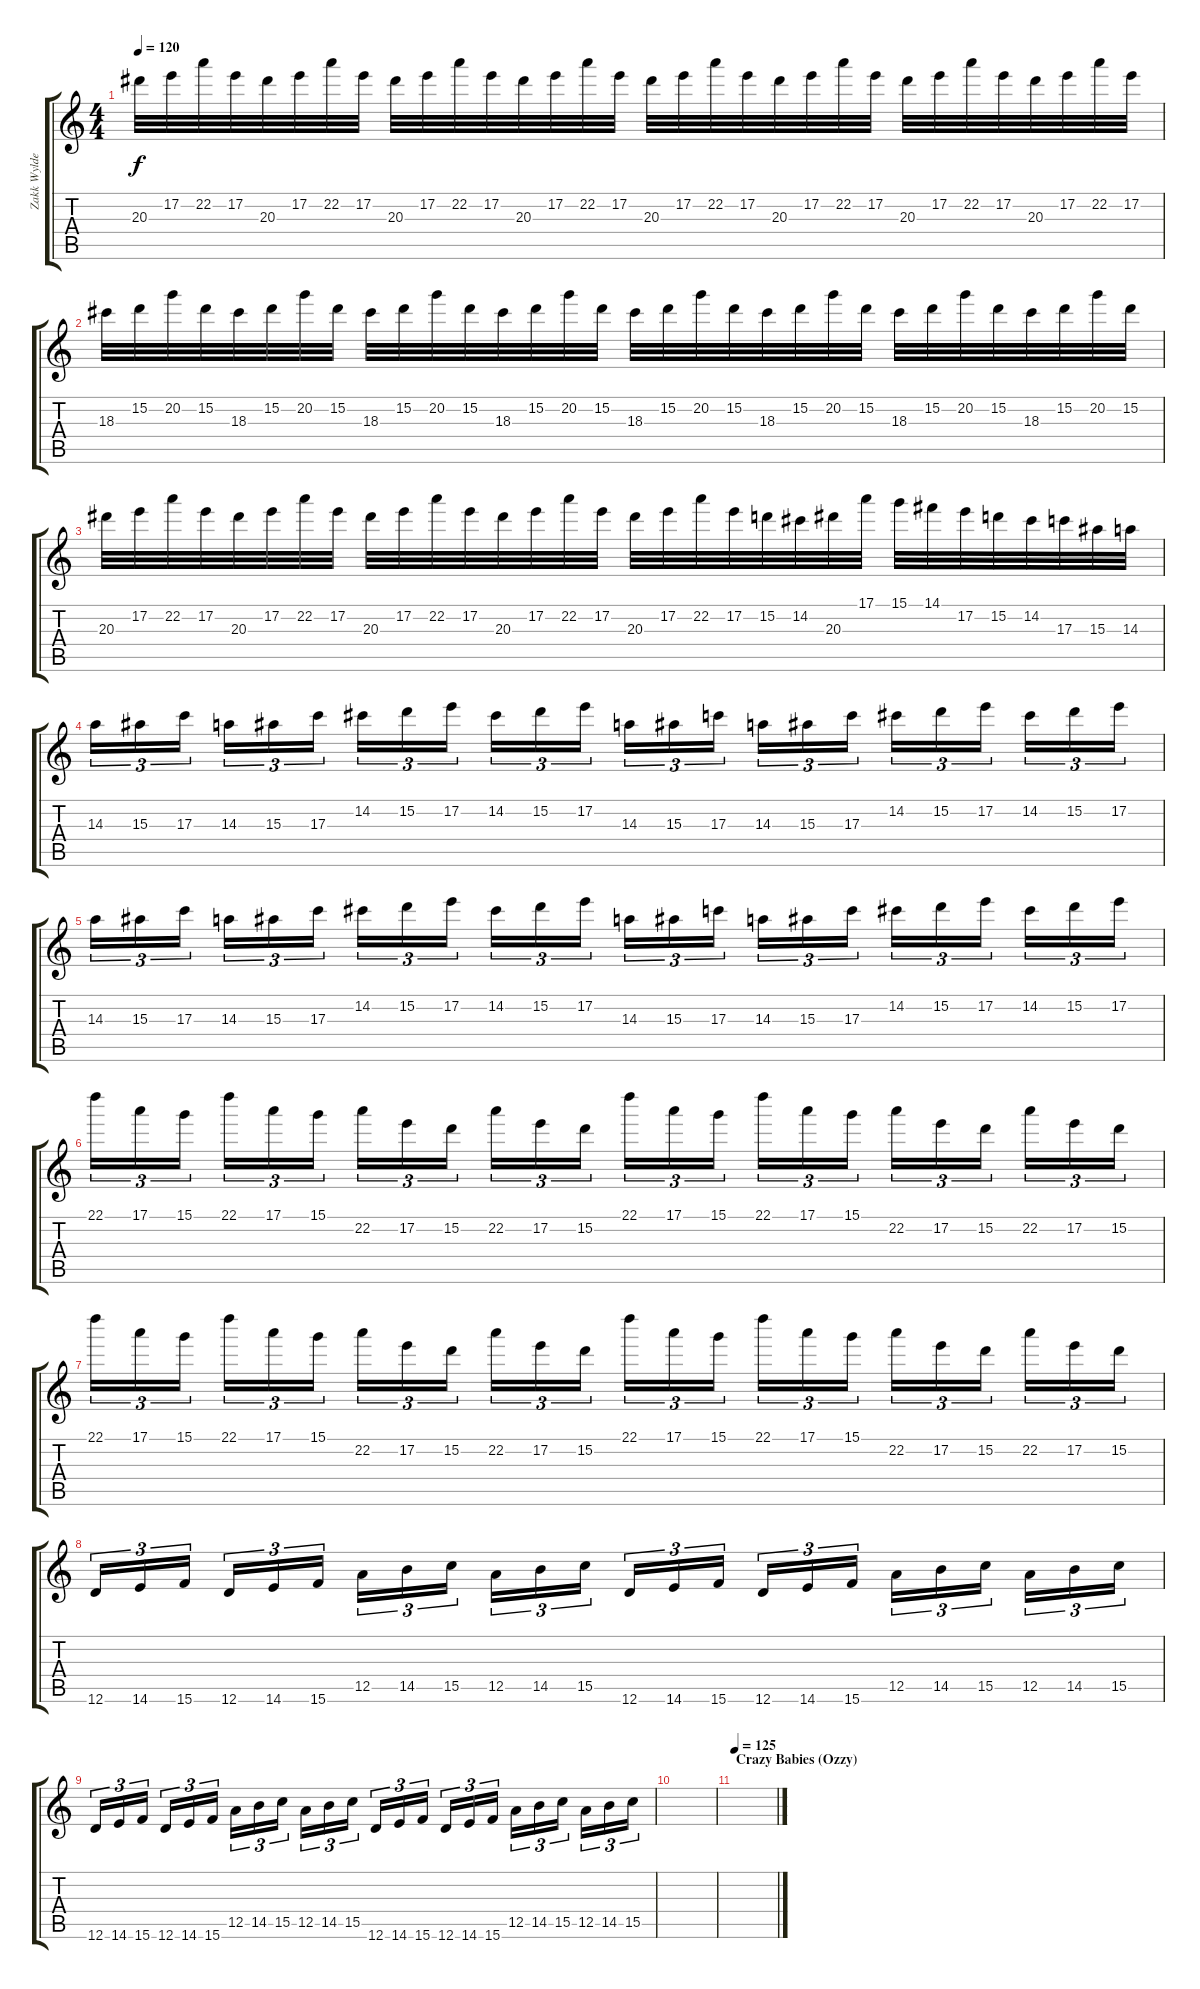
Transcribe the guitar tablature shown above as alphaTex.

\track ("Zakk Wylde" "Zakk Wylde") {instrument overdrivenguitar}
\staff {score tabs}
\tuning (E4 B3 G3 D3 A2 D2) {hide}
\ts (4 4)
\tempo 120
\clef g2
\ks c
20.3.32{dy f} 17.2.32 22.2.32 17.2.32 20.3.32 17.2.32 22.2.32 17.2.32 20.3.32 17.2.32 22.2.32 17.2.32 20.3.32 17.2.32 22.2.32 17.2.32 20.3.32 17.2.32 22.2.32 17.2.32 20.3.32 17.2.32 22.2.32 17.2.32 20.3.32 17.2.32 22.2.32 17.2.32 20.3.32 17.2.32 22.2.32 17.2.32 |
18.3.32 15.2.32 20.2.32 15.2.32 18.3.32 15.2.32 20.2.32 15.2.32 18.3.32 15.2.32 20.2.32 15.2.32 18.3.32 15.2.32 20.2.32 15.2.32 18.3.32 15.2.32 20.2.32 15.2.32 18.3.32 15.2.32 20.2.32 15.2.32 18.3.32 15.2.32 20.2.32 15.2.32 18.3.32 15.2.32 20.2.32 15.2.32 |
20.3.32 17.2.32 22.2.32 17.2.32 20.3.32 17.2.32 22.2.32 17.2.32 20.3.32 17.2.32 22.2.32 17.2.32 20.3.32 17.2.32 22.2.32 17.2.32 20.3.32 17.2.32 22.2.32 17.2.32 15.2.32 14.2.32 20.3.32 17.1.32 15.1.32 14.1.32 17.2.32 15.2.32 14.2.32 17.3.32 15.3.32 14.3.32 |
14.3.16{tu (3 2)} 15.3.16{tu (3 2)} 17.3.16{tu (3 2)} 14.3.16{tu (3 2)} 15.3.16{tu (3 2)} 17.3.16{tu (3 2)} 14.2.16{tu (3 2)} 15.2.16{tu (3 2)} 17.2.16{tu (3 2)} 14.2.16{tu (3 2)} 15.2.16{tu (3 2)} 17.2.16{tu (3 2)} 14.3.16{tu (3 2)} 15.3.16{tu (3 2)} 17.3.16{tu (3 2)} 14.3.16{tu (3 2)} 15.3.16{tu (3 2)} 17.3.16{tu (3 2)} 14.2.16{tu (3 2)} 15.2.16{tu (3 2)} 17.2.16{tu (3 2)} 14.2.16{tu (3 2)} 15.2.16{tu (3 2)} 17.2.16{tu (3 2)} |
14.3.16{tu (3 2)} 15.3.16{tu (3 2)} 17.3.16{tu (3 2)} 14.3.16{tu (3 2)} 15.3.16{tu (3 2)} 17.3.16{tu (3 2)} 14.2.16{tu (3 2)} 15.2.16{tu (3 2)} 17.2.16{tu (3 2)} 14.2.16{tu (3 2)} 15.2.16{tu (3 2)} 17.2.16{tu (3 2)} 14.3.16{tu (3 2)} 15.3.16{tu (3 2)} 17.3.16{tu (3 2)} 14.3.16{tu (3 2)} 15.3.16{tu (3 2)} 17.3.16{tu (3 2)} 14.2.16{tu (3 2)} 15.2.16{tu (3 2)} 17.2.16{tu (3 2)} 14.2.16{tu (3 2)} 15.2.16{tu (3 2)} 17.2.16{tu (3 2)} |
22.1.16{tu (3 2)} 17.1.16{tu (3 2)} 15.1.16{tu (3 2)} 22.1.16{tu (3 2)} 17.1.16{tu (3 2)} 15.1.16{tu (3 2)} 22.2.16{tu (3 2)} 17.2.16{tu (3 2)} 15.2.16{tu (3 2)} 22.2.16{tu (3 2)} 17.2.16{tu (3 2)} 15.2.16{tu (3 2)} 22.1.16{tu (3 2)} 17.1.16{tu (3 2)} 15.1.16{tu (3 2)} 22.1.16{tu (3 2)} 17.1.16{tu (3 2)} 15.1.16{tu (3 2)} 22.2.16{tu (3 2)} 17.2.16{tu (3 2)} 15.2.16{tu (3 2)} 22.2.16{tu (3 2)} 17.2.16{tu (3 2)} 15.2.16{tu (3 2)} |
22.1.16{tu (3 2)} 17.1.16{tu (3 2)} 15.1.16{tu (3 2)} 22.1.16{tu (3 2)} 17.1.16{tu (3 2)} 15.1.16{tu (3 2)} 22.2.16{tu (3 2)} 17.2.16{tu (3 2)} 15.2.16{tu (3 2)} 22.2.16{tu (3 2)} 17.2.16{tu (3 2)} 15.2.16{tu (3 2)} 22.1.16{tu (3 2)} 17.1.16{tu (3 2)} 15.1.16{tu (3 2)} 22.1.16{tu (3 2)} 17.1.16{tu (3 2)} 15.1.16{tu (3 2)} 22.2.16{tu (3 2)} 17.2.16{tu (3 2)} 15.2.16{tu (3 2)} 22.2.16{tu (3 2)} 17.2.16{tu (3 2)} 15.2.16{tu (3 2)} |
12.6.16{tu (3 2)} 14.6.16{tu (3 2)} 15.6.16{tu (3 2)} 12.6.16{tu (3 2)} 14.6.16{tu (3 2)} 15.6.16{tu (3 2)} 12.5.16{tu (3 2)} 14.5.16{tu (3 2)} 15.5.16{tu (3 2)} 12.5.16{tu (3 2)} 14.5.16{tu (3 2)} 15.5.16{tu (3 2)} 12.6.16{tu (3 2)} 14.6.16{tu (3 2)} 15.6.16{tu (3 2)} 12.6.16{tu (3 2)} 14.6.16{tu (3 2)} 15.6.16{tu (3 2)} 12.5.16{tu (3 2)} 14.5.16{tu (3 2)} 15.5.16{tu (3 2)} 12.5.16{tu (3 2)} 14.5.16{tu (3 2)} 15.5.16{tu (3 2)} |
12.6.16{tu (3 2)} 14.6.16{tu (3 2)} 15.6.16{tu (3 2)} 12.6.16{tu (3 2)} 14.6.16{tu (3 2)} 15.6.16{tu (3 2)} 12.5.16{tu (3 2)} 14.5.16{tu (3 2)} 15.5.16{tu (3 2)} 12.5.16{tu (3 2)} 14.5.16{tu (3 2)} 15.5.16{tu (3 2)} 12.6.16{tu (3 2)} 14.6.16{tu (3 2)} 15.6.16{tu (3 2)} 12.6.16{tu (3 2)} 14.6.16{tu (3 2)} 15.6.16{tu (3 2)} 12.5.16{tu (3 2)} 14.5.16{tu (3 2)} 15.5.16{tu (3 2)} 12.5.16{tu (3 2)} 14.5.16{tu (3 2)} 15.5.16{tu (3 2)} |
|
\section ("" "Crazy Babies (Ozzy)")
\tempo 125
